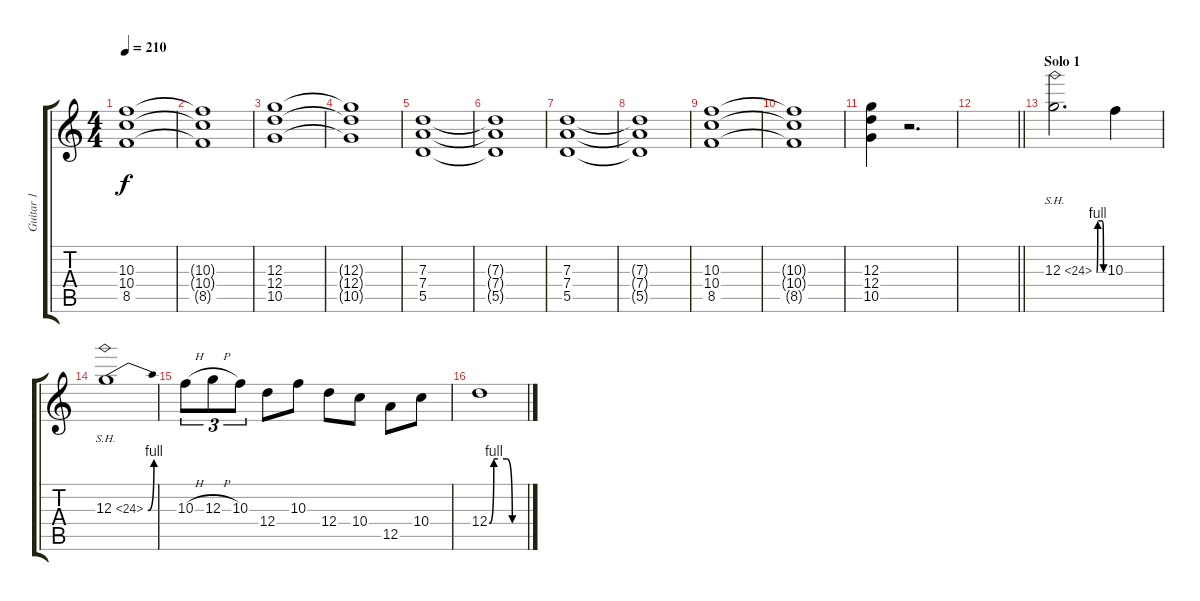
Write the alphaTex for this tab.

\track ("Guitar 1" "Guitar 1") {instrument distortionguitar}
\staff {score tabs}
\tuning (E4 B3 G3 D3 A2 E2) {hide}
\ts (4 4)
\tempo 210
\clef g2
\ks c
(10.3 10.4 8.5).1{dy f} |
(10.3{t} 10.4{t} 8.5{t}).1 |
(12.3 12.4 10.5).1 |
(12.3{t} 12.4{t} 10.5{t}).1 |
(7.3 7.4 5.5).1 |
(7.3{t} 7.4{t} 5.5{t}).1 |
(7.3 7.4 5.5).1 |
(7.3{t} 7.4{t} 5.5{t}).1 |
(10.3 10.4 8.5).1 |
(10.3{t} 10.4{t} 8.5{t}).1 |
(12.3 12.4 10.5).4 r.2{d} |
\barLineRight lightlight
|
\section ("" "Solo 1")
12.3{be (custom 0 0 9 4 15 4 30 4 52 4 60 0) sh 12}.2{d volume 16 balance 6 instrument distortionguitar} 10.3.4 |
12.3{be (bend 0 0 60 4) sh 12}.1 |
10.3{h}.8{tu (3 2)} 12.3{h}.8{tu (3 2)} 10.3.8{tu (3 2)} 12.4.8 10.3.8 12.4.8 10.4.8 12.5.8 10.4.8 |
12.4{be (custom 0 0 8 4 15 4 30 4 40 0 60 0)}.1
